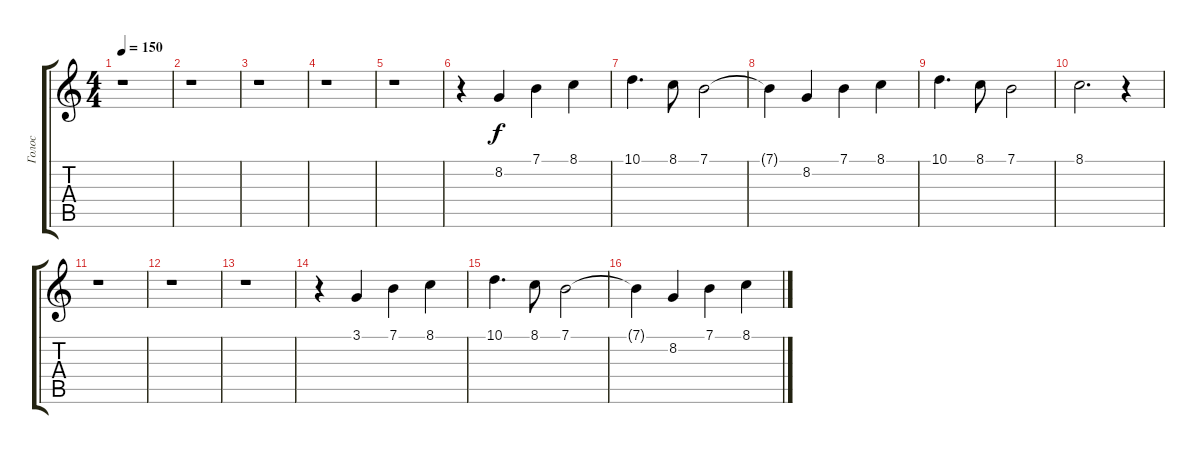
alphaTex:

\track ("Голос" "Голос") {instrument viola}
\staff {score tabs}
\tuning (E4 B3 G3 D3 A2 E2) {hide}
\ts (4 4)
\tempo 150
\clef g2
\ks c
r.1{dy f} |
r.1 |
r.1 |
r.1 |
r.1 |
r.4 8.2.4 7.1.4 8.1.4 |
10.1.4{d} 8.1.8 7.1.2 |
7.1{t}.4 8.2.4 7.1.4 8.1.4 |
10.1.4{d} 8.1.8 7.1.2 |
8.1.2{d} r.4 |
r.1 |
r.1 |
r.1 |
r.4 3.1.4 7.1.4 8.1.4 |
10.1.4{d} 8.1.8 7.1.2 |
7.1{t}.4 8.2.4 7.1.4 8.1.4
